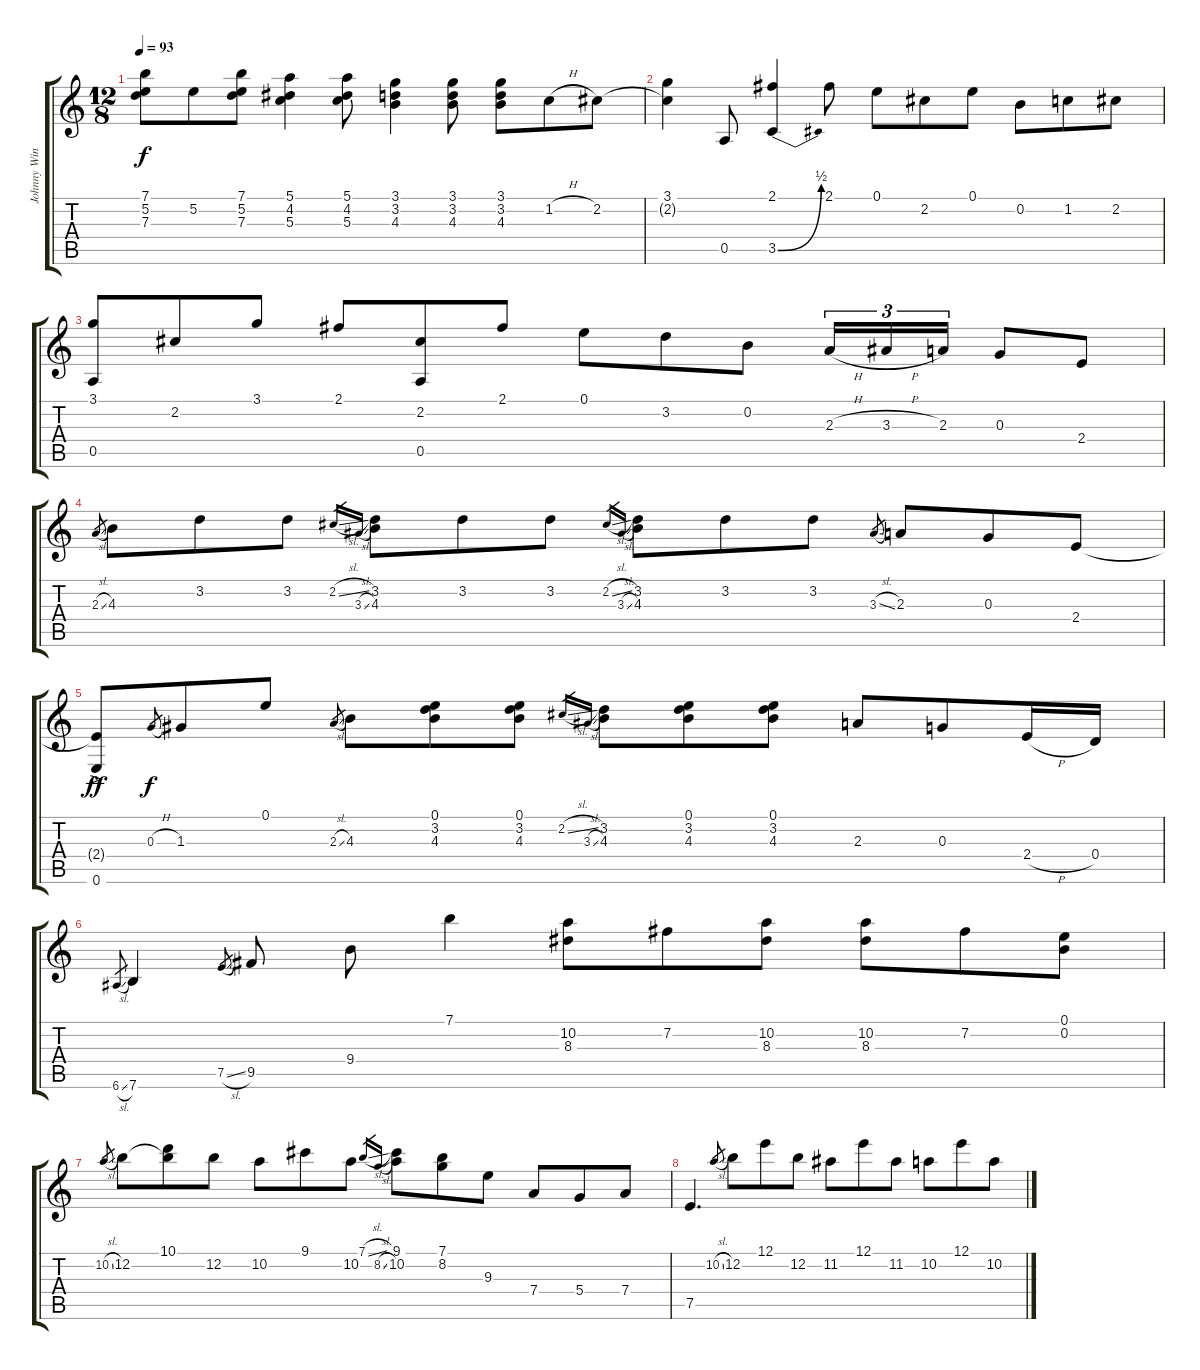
\track ("Johnny Winter Gtr 2" "Johnny Win") {instrument acousticguitarsteel}
\staff {score tabs}
\tuning (E4 B3 G3 D3 A2 E2) {hide}
\ts (12 8)
\tempo 93
\clef g2
\ks c
(7.1 5.2 7.3).8{dy f} 5.2.8 (7.1 5.2 7.3).8 (5.1 4.2 5.3).4 (5.1 4.2 5.3).8 (3.1 3.2 4.3).4 (3.1 3.2 4.3).8 (3.1 3.2 4.3).8 1.2{h}.8 2.2.8 |
(3.1 2.2{t}).4 0.5.8 (2.1 3.5{be (bend 0 0 60 2)}).4 2.1.8 0.1.8 2.2.8 0.1.8 0.2.8 1.2.8 2.2.8 |
(3.1 0.5).8 2.2.8 3.1.8 2.1.8 (2.2 0.5).8 2.1.8 0.1.8 3.2.8 0.2.8 2.3{h}.16{tu (3 2)} 3.3{h}.16{tu (3 2)} 2.3.16{tu (3 2)} 0.3.8 2.4.8 |
2.3{sl}.8{gr} 4.3.8 3.2.8 3.2.8 2.2{sl}.16{gr} 3.3{sl}.16{gr} (3.2 4.3).8 3.2.8 3.2.8 2.2{sl}.16{gr} 3.3{sl}.16{gr} (3.2 4.3).8 3.2.8 3.2.8 3.3{sl}.8{gr} 2.3.8 0.3.8 2.4.8 |
(2.4{t} 0.6{ac}).8{dy ff} 0.3{h}.8{gr dy f} 1.3.8 0.1.8 2.3{sl}.8{gr} 4.3.8 (0.1 3.2 4.3).8 (0.1 3.2 4.3).8 2.2{sl}.16{gr} 3.3{sl}.16{gr} (3.2 4.3).8 (0.1 3.2 4.3).8 (0.1 3.2 4.3).8 2.3.8 0.3.8 2.4{h}.16 0.4.16 |
6.6{sl}.8{gr} 7.6.4 7.5{sl}.8{gr} 9.5.8 9.4.8 7.1.4 (10.2 8.3).8 7.2.8 (10.2 8.3).8 (10.2 8.3).8 7.2.8 (0.1 0.2).8 |
10.2{sl}.8{gr} 12.2.8 (10.1 12.2{t}).8 12.2.8 10.2.8 9.1.8 10.2.8 7.1{sl}.16{gr} 8.2{sl}.16{gr} (9.1 10.2).8 (7.1 8.2).8 9.3.8 7.4.8 5.4.8 7.4.8 |
7.5.4{d} 10.2{sl}.8{gr} 12.2.8 12.1.8 12.2.8 11.2.8 12.1.8 11.2.8 10.2.8 12.1.8 10.2.8
